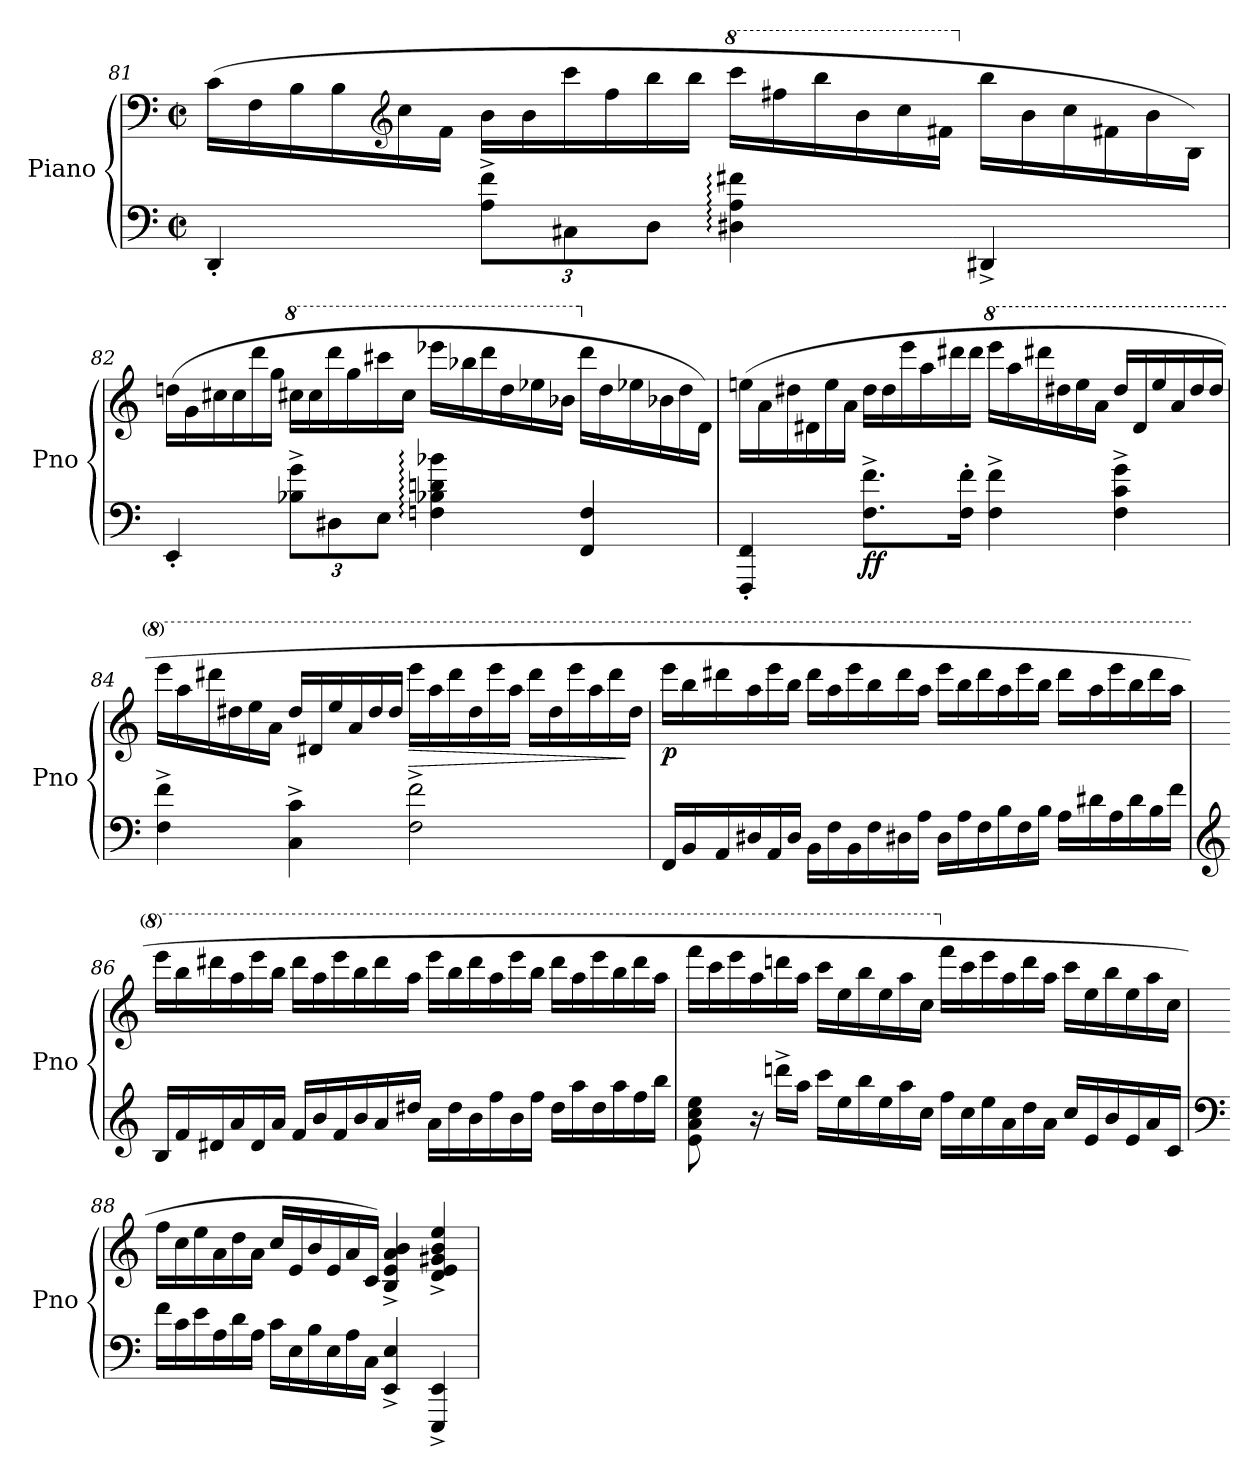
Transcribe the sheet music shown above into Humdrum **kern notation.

**kern	**kern	**dynam
*part1	*part1	*part1
*staff2	*staff1	*staff1/2
*I"Piano	*	*
*I'Pno	*	*
!!LO:LB:g=z
*clefF4	*clefF4	*
*k[]	*k[]	*
*M4/4	*M4/4	*
*met(c|)	*met(c|)	*
*	*Xtuplet	*
=81	=81	=81
4DD'/	(24c\LL	.
.	24F\	.
.	24B\	.
.	24B\	.
*	*clefG2	*
.	24cc\	.
.	24f\JJ	.
*Xbrackettup	*	*
12A\^ 12f\^L	24b\LL	.
.	24b\	.
12C#X\	24ccc\	.
.	24ff\	.
12D\J	24bb\	.
.	24bb\JJ	.
*	*8va	*
4D#X\: 4A\: 4f#X\:	24cccc\LL	.
.	24fff#X\	.
.	24bbb\	.
.	24bb\	.
.	24ccc\	.
.	24ff#X\JJ	.
*	*X8va	*
4DD#X^/	24bb\LL	.
.	24b\	.
.	24cc\	.
.	24f#X\	.
.	24b\	.
.	24B\JJ)	.
!!LO:PB:g=z
=82	=82	=82
!	!	!LO:DY:b
4EE'/	(24ddn\LL	other-dynamics
.	24g\	.
.	24cc#X\	.
.	24cc#\	.
.	24ddd\	.
.	24gg\JJ	.
*	*8va	*
12B-X\^ 12g\^L	24ccc#X\LL	.
.	24ccc#\	.
12D#X\	24dddd\	.
.	24ggg\	.
12E\J	24cccc#X\	.
.	24ccc#\JJ	.
4Fn\: 4B-X\: 4dn\: 4b-X\:	24eeee-X\LL	.
.	24bbb-X\	.
.	24dddd\	.
.	24ddd\	.
.	24eee-X\	.
.	24bb-X\JJ	.
*	*X8va	*
4FF/ 4F/	24ddd\LL	.
.	24dd\	.
.	24ee-X\	.
.	24b-X\	.
.	24dd\	.
.	24d\JJ)	.
!!LO:LB:g=z
=83	=83	=83
4FFF/' 4FF/'	(24een\LL	.
.	24a\	.
.	24dd#X\	.
.	24d#X\	.
.	24ee\	.
.	24a\JJ	.
!	!	!LO:DY:b=2
8.F\^ 8.f\^L	24dd#\LL	ff
.	24dd#\	.
.	24eee\	.
.	24aa\	.
.	24ddd#X\	.
16F\' 16f\'Jk	.	.
.	24ddd#\JJ	.
*	*8va	*
4F\^ 4f\^	24eeee\LL	.
.	24aaa\	.
.	24dddd#X\	.
.	24ddd#X\	.
.	24eee\	.
.	24aa\JJ	.
4F\^ 4c\^ 4g\^	24ddd#/LL	.
.	24dd#/	.
.	24eee/	.
.	24aa/	.
.	24ddd#/	.
.	24ddd#/JJ	.
=84	=84	=84
4F\^ 4f\^	24eeee\LL	.
.	24aaa\	.
.	24dddd#X\	.
.	24ddd#X\	.
.	24eee\	.
.	24aa\JJ	.
4C\^ 4c\^	24ddd#/LL	.
.	24dd#X/	.
.	24eee/	.
.	24aa/	.
.	24ddd#/	.
.	24ddd#/JJ	.
!	!	!LO:HP:b
2F\^ 2f\^	24eeee\LL	>
.	24aaa\	.
.	24dddd#\	.
.	24ddd#\	.
.	24eeee\	.
.	24aaa\JJ	.
.	24dddd#\LL	.
.	24ddd#\	.
.	24eeee\	.
.	24aaa\	.
.	24dddd#\	.
.	24ddd#\JJ	]
!!LO:LB:g=z
=85	=85	=85
*Xtuplet	*	*
!	!	!LO:DY:b
24FF/LL	24eeee\LL	p
24BB/	24bbb\	.
24AA/	24dddd#X\	.
24D#X/	24aaa\	.
24AA/	24eeee\	.
24D#/JJ	24bbb\JJ	.
!	!	!LO:DY:b
24BB\LL	24dddd#\LL	other-dynamics
24F\	24aaa\	.
24BB\	24eeee\	.
24F\	24bbb\	.
24D#X\	24dddd#\	.
24A\JJ	24aaa\JJ	.
24D#\LL	24eeee\LL	.
24A\	24bbb\	.
24F\	24dddd#\	.
24B\	24aaa\	.
24F\	24eeee\	.
24B\JJ	24bbb\JJ	.
24A\LL	24dddd#\LL	.
24d#X\	24aaa\	.
24A\	24eeee\	.
24d#\	24bbb\	.
24B\	24dddd#\	.
24f\JJ	24aaa\JJ	.
!!LO:LB:g=z
=86	=86	=86
*clefG2	*	*
24B/LL	24eeee\LL	.
24f/	24bbb\	.
24d#X/	24dddd#X\	.
24a/	24aaa\	.
24d#/	24eeee\	.
24a/JJ	24bbb\JJ	.
24f/LL	24dddd#\LL	.
24b/	24aaa\	.
24f/	24eeee\	.
24b/	24bbb\	.
24a/	24dddd#\	.
24dd#X/JJ	24aaa\JJ	.
24a\LL	24eeee\LL	.
24dd#\	24bbb\	.
24b\	24dddd#\	.
24ff\	24aaa\	.
24b\	24eeee\	.
24ff\JJ	24bbb\JJ	.
24dd#\LL	24dddd#\LL	.
24aa\	24aaa\	.
24dd#\	24eeee\	.
24aa\	24bbb\	.
24ff\	24dddd#\	.
24bb\JJ	24aaa\JJ	.
!!LO:LB:g=z
=87	=87	=87
!	!	!LO:DY:b=2
!	!	!LO:DY:n=1:b
8e\ 8a\ 8cc\ 8ee\	24ffff\LL	fz f
.	24cccc\	.
.	24eeee\	.
24r	24aaa\	.
24dddn^\LL	24ddddn\	.
24aa\JJ	24aaa\JJ	.
24ccc\LL	24cccc\LL	.
24ee\	24eee\	.
24bb\	24bbb\	.
24ee\	24eee\	.
24aa\	24aaa\	.
24cc\JJ	24ccc\JJ	.
*	*X8va	*
24ff\LL	24fff\LL	.
24cc\	24ccc\	.
24ee\	24eee\	.
24a\	24aa\	.
24dd\	24ddd\	.
24a\JJ	24aa\JJ	.
24cc/LL	24ccc\LL	.
24e/	24ee\	.
24b/	24bb\	.
24e/	24ee\	.
24a/	24aa\	.
24c/JJ	24cc\JJ	.
=88	=88	=88
*clefF4	*	*
24f\LL	24ff\LL	.
24c\	24cc\	.
24e\	24ee\	.
24A\	24a\	.
24d\	24dd\	.
24A\JJ	24a\JJ	.
24c\LL	24cc/LL	.
24E\	24e/	.
24B\	24b/	.
24E\	24e/	.
24A\	24a/	.
24C\JJ	24c/JJ)	.
4EE/^ 4E/^	4B/^ 4e/^ 4a/^ 4b/^	.
4EEE/^ 4EE/^	4d/^ 4e/^ 4g#X/^ 4b/^ 4ee/^	.
=	=	=
*-	*-	*-
